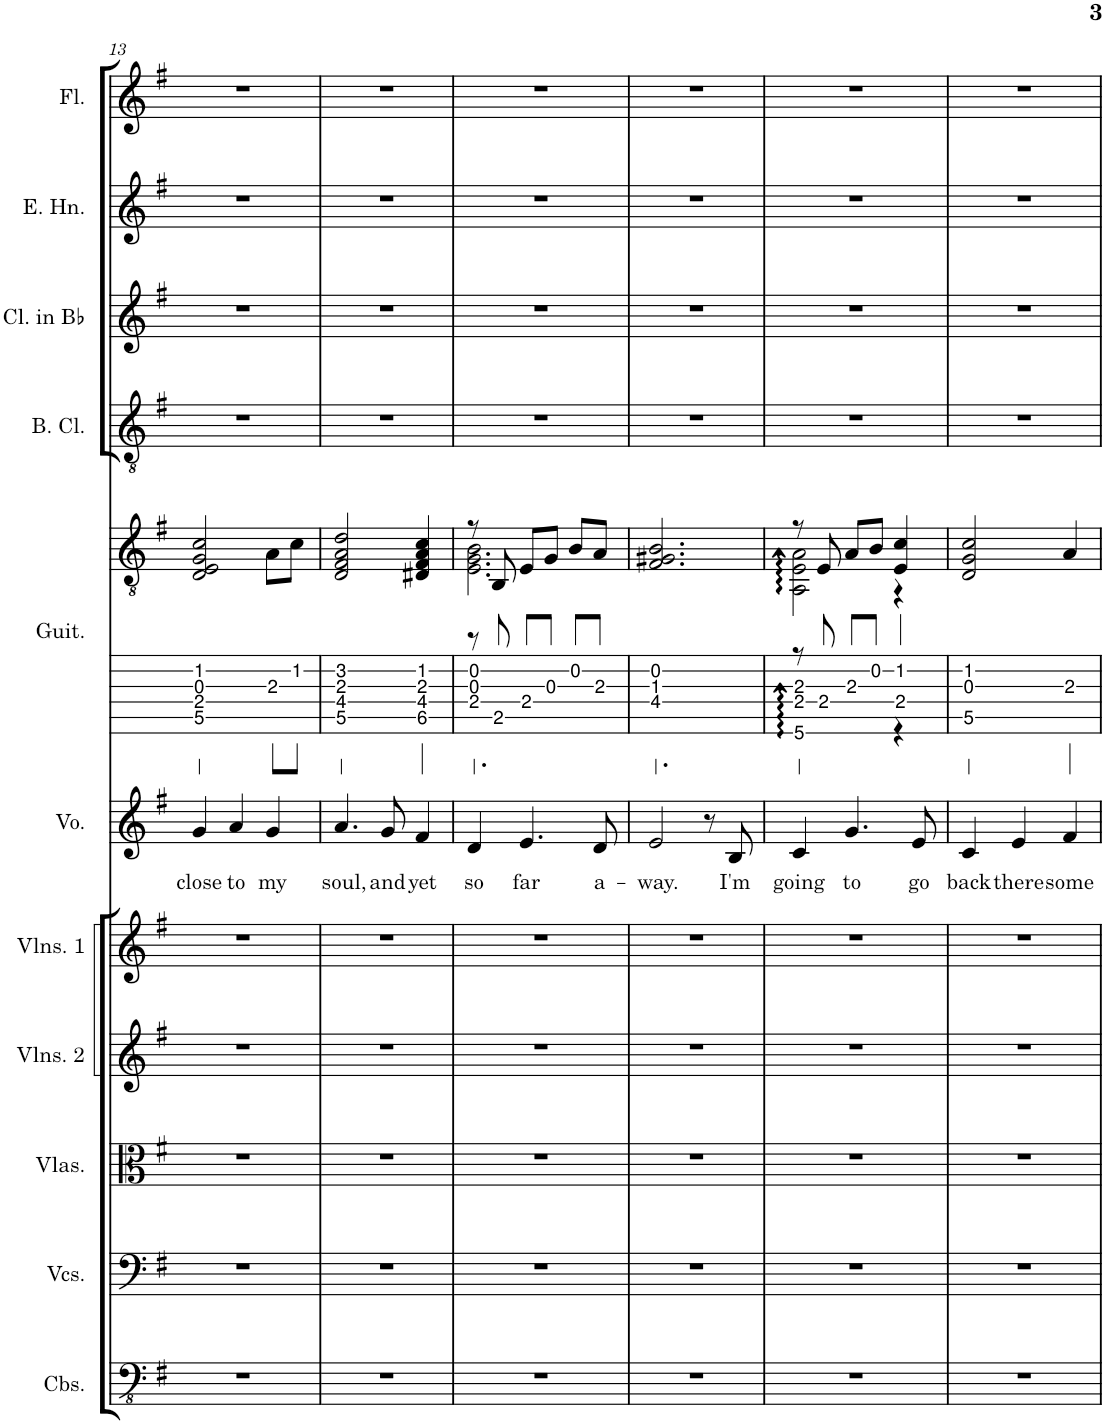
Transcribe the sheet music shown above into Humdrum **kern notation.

**kern	**kern	**kern	**kern	**kern	**kern	**text	**kern	**kern	**kern	**kern	**kern	**kern
*part11	*part10	*part9	*part8	*part7	*part6	*part6	*part5	*part5	*part4	*part3	*part2	*part1
*staff12	*staff11	*staff10	*staff9	*staff8	*staff7	*staff7	*staff6	*staff5	*staff4	*staff3	*staff2	*staff1
*I"Contrabasses	*I"Violoncellos	*I"Violas	*I"Violins 2	*I"Violins 1	*I"Voice	*	*I"Acoustic Guitar	*	*I"Bass Clarinet	*I"Clarinet in Bb	*I"English Horn	*I"Flute
*I'Cbs.	*I'Vcs.	*I'Vlas.	*I'Vlns. 2	*I'Vlns. 1	*I'Vo.	*	*I'Guit.	*	*I'B. Cl.	*I'Cl. in Bb	*I'E. Hn.	*I'Fl.
!!LO:PB:g=z
*clefFv4	*clefF4	*clefC3	*clefG2	*clefG2	*clefG2	*	*	*clefGv2	*clefGv2	*clefG2	*clefG2	*clefG2
*	*	*	*	*	*	*	*	*	*Trd8c14	*Trd1c2	*Trd4c7	*
*k[f#]	*k[f#]	*k[f#]	*k[f#]	*k[f#]	*k[f#]	*	*k[f#]	*k[f#]	*k[f#]	*k[f#]	*k[f#]	*k[f#]
*M3/4	*M3/4	*M3/4	*M3/4	*M3/4	*M3/4	*	*M3/4	*M3/4	*M3/4	*M3/4	*M3/4	*M3/4
=13	=13	=13	=13	=13	=13	=13	=13	=13	=13	=13	=13	=13
!	!	!	!	!	!	!LO:LY:b	!	!	!	!	!	!
2.r	2.r	2.r	2.r	2.r	4g/	close	2D\ 2E\ 2G\ 2c\	2D/ 2E/ 2G/ 2c/	2.r	2.r	2.r	2.r
!	!	!	!	!	!	!LO:LY:b	!	!	!	!	!	!
.	.	.	.	.	4a/	to	.	.	.	.	.	.
!	!	!	!	!	!	!LO:LY:b	!	!	!	!	!	!
.	.	.	.	.	4g/	my	8A\L	8A\L	.	.	.	.
.	.	.	.	.	.	.	8c\J	8c\J	.	.	.	.
=14	=14	=14	=14	=14	=14	=14	=14	=14	=14	=14	=14	=14
!	!	!	!	!	!	!LO:LY:b	!	!	!	!	!	!
2.r	2.r	2.r	2.r	2.r	4.a/	soul,	2D\ 2F#\ 2A\ 2d\	2D/ 2F#/ 2A/ 2d/	2.r	2.r	2.r	2.r
!	!	!	!	!	!	!LO:LY:b	!	!	!	!	!	!
.	.	.	.	.	8g/	and	.	.	.	.	.	.
!	!	!	!	!	!	!LO:LY:b	!	!	!	!	!	!
.	.	.	.	.	4f#/	yet	4D#\ 4F#\ 4A\ 4c\	4D#X/ 4F#/ 4A/ 4c/	.	.	.	.
=15	=15	=15	=15	=15	=15	=15	=15	=15	=15	=15	=15	=15
!	!	!	!	!	!	!LO:LY:b	!	!	!	!	!	!
*	*	*	*	*	*	*	*^	*^	*	*	*	*
2.r	2.r	2.r	2.r	2.r	4d/	so	8r	2.E\ 2.G\ 2.B\	8r	2.E\ 2.G\ 2.B\	2.r	2.r	2.r	2.r
.	.	.	.	.	.	.	8BB/	.	8BB/	.	.	.	.	.
!	!	!	!	!	!	!LO:LY:b	!	!	!	!	!	!	!	!
.	.	.	.	.	4.e/	far	8E/L	.	8E/L	.	.	.	.	.
.	.	.	.	.	.	.	8G/J	.	8G/J	.	.	.	.	.
.	.	.	.	.	.	.	8B/L	.	8B/L	.	.	.	.	.
!	!	!	!	!	!	!LO:LY:b	!	!	!	!	!	!	!	!
.	.	.	.	.	8d/	a-	8A/J	.	8A/J	.	.	.	.	.
*	*	*	*	*	*	*	*v	*v	*	*	*	*	*	*
*	*	*	*	*	*	*	*	*v	*v	*	*	*	*
=16	=16	=16	=16	=16	=16	=16	=16	=16	=16	=16	=16	=16
!	!	!	!	!	!	!LO:LY:b	!	!	!	!	!	!
2.r	2.r	2.r	2.r	2.r	2e/	-way.	2.F#\ 2.G#\ 2.B\	2.F#/ 2.G#X/ 2.B/	2.r	2.r	2.r	2.r
.	.	.	.	.	8r	.	.	.	.	.	.	.
!	!	!	!	!	!	!LO:LY:b	!	!	!	!	!	!
.	.	.	.	.	8B/	I'm	.	.	.	.	.	.
=17	=17	=17	=17	=17	=17	=17	=17	=17	=17	=17	=17	=17
!	!	!	!	!	!	!LO:LY:b	!	!	!	!	!	!
*	*	*	*	*	*	*	*^	*^	*	*	*	*
2.r	2.r	2.r	2.r	2.r	4c/	going	8r	2AA\ 2E\ 2A\	8r	2AA\ 2E\ 2A\	2.r	2.r	2.r	2.r
.	.	.	.	.	.	.	8E/	.	8E/	.	.	.	.	.
!	!	!	!	!	!	!LO:LY:b	!	!	!	!	!	!	!	!
.	.	.	.	.	4.g/	to	8A/L	.	8A/L	.	.	.	.	.
.	.	.	.	.	.	.	8B/J	.	8B/J	.	.	.	.	.
.	.	.	.	.	.	.	4E/ 4c/	4r	4E/ 4c/	4r	.	.	.	.
!	!	!	!	!	!	!LO:LY:b	!	!	!	!	!	!	!	!
.	.	.	.	.	8e/	go	.	.	.	.	.	.	.	.
*	*	*	*	*	*	*	*v	*v	*	*	*	*	*	*
*	*	*	*	*	*	*	*	*v	*v	*	*	*	*
=18	=18	=18	=18	=18	=18	=18	=18	=18	=18	=18	=18	=18
!	!	!	!	!	!	!LO:LY:b	!	!	!	!	!	!
2.r	2.r	2.r	2.r	2.r	4c/	back	2D\ 2G\ 2c\	2D/ 2G/ 2c/	2.r	2.r	2.r	2.r
!	!	!	!	!	!	!LO:LY:b	!	!	!	!	!	!
.	.	.	.	.	4e/	there	.	.	.	.	.	.
!	!	!	!	!	!	!LO:LY:b	!	!	!	!	!	!
.	.	.	.	.	4f#/	some	4A\	4A/	.	.	.	.
=	=	=	=	=	=	=	=	=	=	=	=	=
*-	*-	*-	*-	*-	*-	*-	*-	*-	*-	*-	*-	*-
